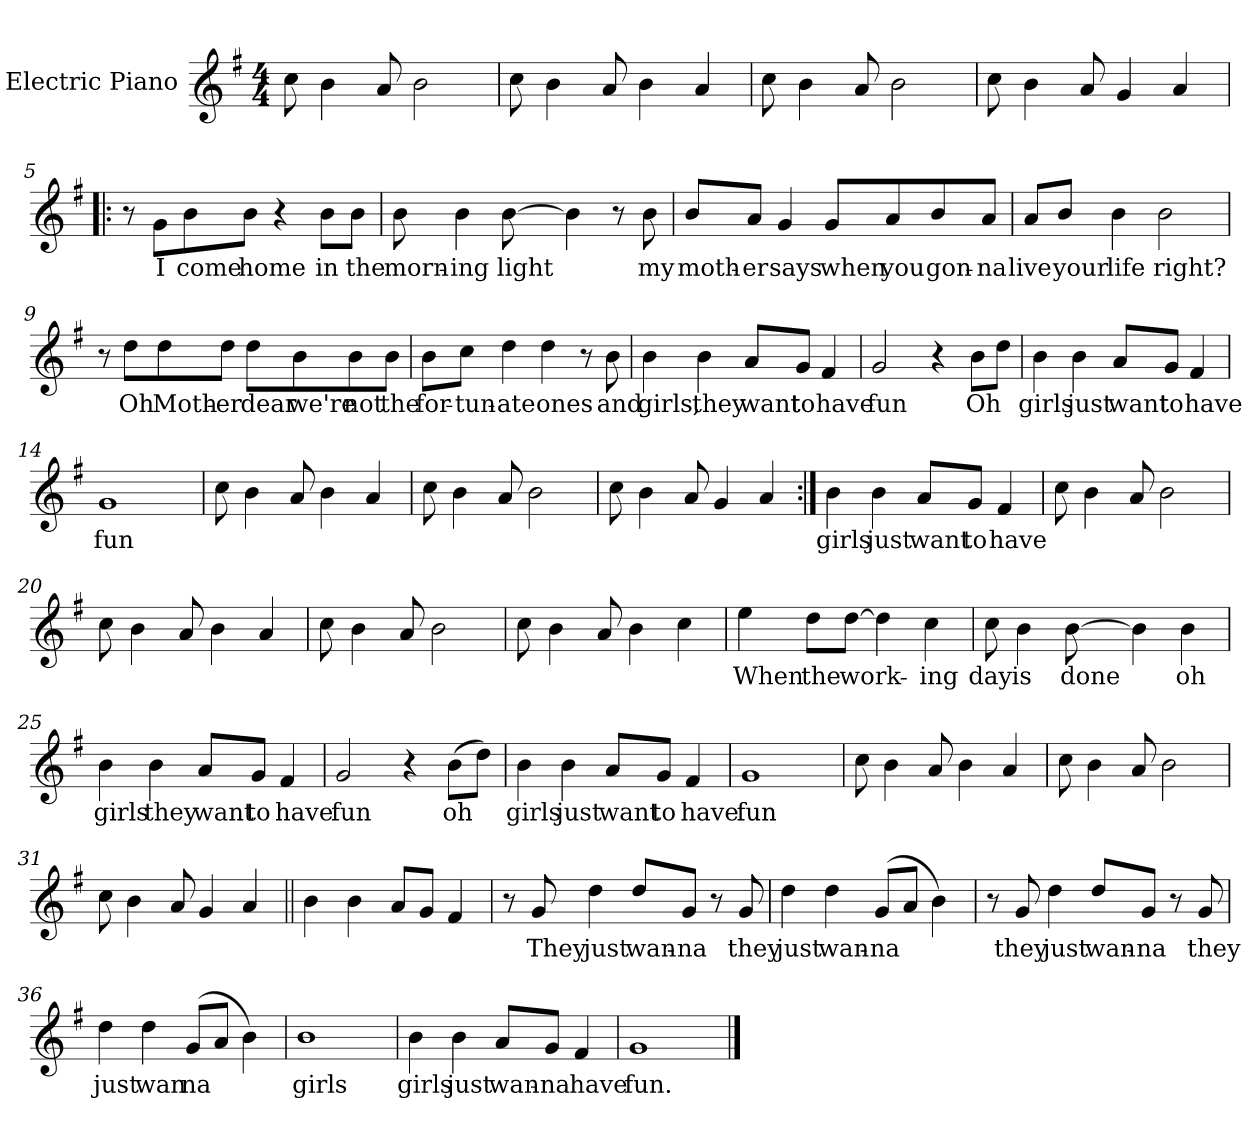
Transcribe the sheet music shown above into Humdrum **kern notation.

**kern	**text
*part1	*part1
*staff1	*staff1
*I"Electric Piano	*
*I'E.Pno	*
*clefG2	*
*k[f#]	*
*G:	*
*M4/4	*
=1	=1
8cc\	.
4b\	.
8a/	.
2b\	.
=2	=2
8cc\	.
4b\	.
8a/	.
4b\	.
4a/	.
=3	=3
8cc\	.
4b\	.
8a/	.
2b\	.
=4	=4
8cc\	.
4b\	.
8a/	.
4g/	.
4a/	.
!!LO:LB:g=z
=5!|:	=5!|:
8r	.
8g\L	I
8b\	come
8b\J	home
4r	.
8b\L	in
8b\J	the
=6	=6
8b\	morn-
4b\	-ing
[8b\	light
4b\]	.
8r	.
8b\	my
=7	=7
8b/L	moth-
8a/J	-er
4g/	says
8g/L	when
8a/	you
8b/	gon-
8a/J	-na
=8	=8
8a/L	live
8b/J	your
4b\	life
2b\	right?
!!LO:LB:g=z
=9	=9
8r	.
8dd\L	Oh
8dd\	Moth-
8dd\J	-er
8dd\L	dear
8b\	we're
8b\	not
8b\J	the
=10	=10
8b\L	for-
8cc\J	-tun-
4dd\	-ate
4dd\	ones
8r	.
8b\	and
=11	=11
4b\	girls,
4b\	they
8a/L	want
8g/J	to
4f#/	have
=12	=12
2g/	fun
4r	.
8b\L	Oh
8dd\J	.
!!LO:LB:g=z
=13	=13
4b\	girls
4b\	just
8a/L	want
8g/J	to
4f#/	have
=14	=14
1g	fun
=15	=15
8cc\	.
4b\	.
8a/	.
4b\	.
4a/	.
=16	=16
8cc\	.
4b\	.
8a/	.
2b\	.
=17	=17
8cc\	.
4b\	.
8a/	.
4g/	.
4a/	.
!!LO:LB:g=z
=18:|!	=18:|!
4b\	girls
4b\	just
8a/L	want
8g/J	to
4f#/	have
=19	=19
8cc\	.
4b\	.
8a/	.
2b\	.
=20	=20
8cc\	.
4b\	.
8a/	.
4b\	.
4a/	.
=21	=21
8cc\	.
4b\	.
8a/	.
2b\	.
=22	=22
8cc\	.
4b\	.
8a/	.
4b\	.
4cc\	.
!!LO:LB:g=z
=23	=23
4ee\	When
8dd\L	the
[8dd\J	work-
4dd\]	.
4cc\	-ing
=24	=24
8cc\	day
4b\	is
[8b\	done
4b\]	.
4b\	oh
=25	=25
4b\	girls
4b\	they
8a/L	want
8g/J	to
4f#/	have
=26	=26
2g/	fun
4r	.
(8b\L	oh
8dd\J)	.
!!LO:LB:g=z
=27	=27
4b\	girls
4b\	just
8a/L	want
8g/J	to
4f#/	have
=28	=28
1g	fun
=29	=29
8cc\	.
4b\	.
8a/	.
4b\	.
4a/	.
=30	=30
8cc\	.
4b\	.
8a/	.
2b\	.
=31	=31
8cc\	.
4b\	.
8a/	.
4g/	.
4a/	.
!!LO:LB:g=z
=32||	=32||
4b\	.
4b\	.
8a/L	.
8g/J	.
4f#/	.
=33	=33
8r	.
8g/	They
4dd\	just
8dd/L	wan-
8g/J	-na
8r	.
8g/	they
=34	=34
4dd\	just
4dd\	wan-
(8g/L	-na
8a/J	.
4b\)	.
=35	=35
8r	.
8g/	they
4dd\	just
8dd/L	wan-
8g/J	-na
8r	.
8g/	they
!!LO:LB:g=z
=36	=36
4dd\	just
4dd\	wan
(8g/L	-na
8a/J	.
4b\)	.
=37	=37
1b	girls
=38	=38
4b\	girls
4b\	just
8a/L	wan-
8g/J	-na
4f#/	have
=39	=39
1g	fun.
==	==
*-	*-
